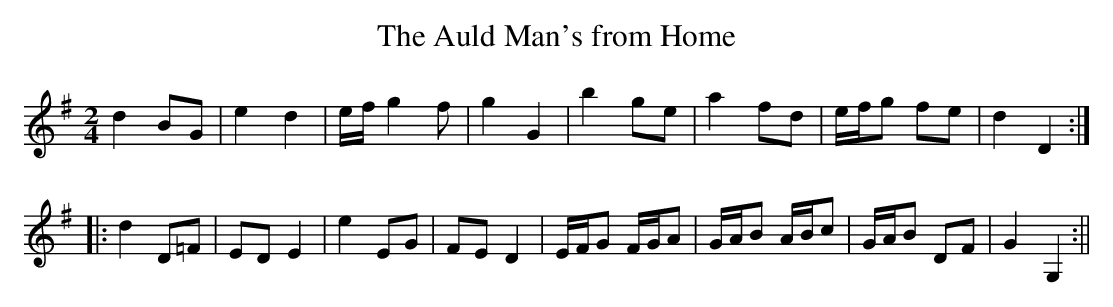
X:1
T:Auld Man's from Home, The
M:2/4
L:1/8
K:G
d2 BG|e2 d2|e/f/ g2 f|g2 G2|b2 ge|a2 fd|e/f/g fe|d2 D2:|
|:d2 D=F|ED E2|e2 EG|FE D2|E/F/G F/G/A|G/A/B A/B/c|G/A/B DF|G2 G,2:||
